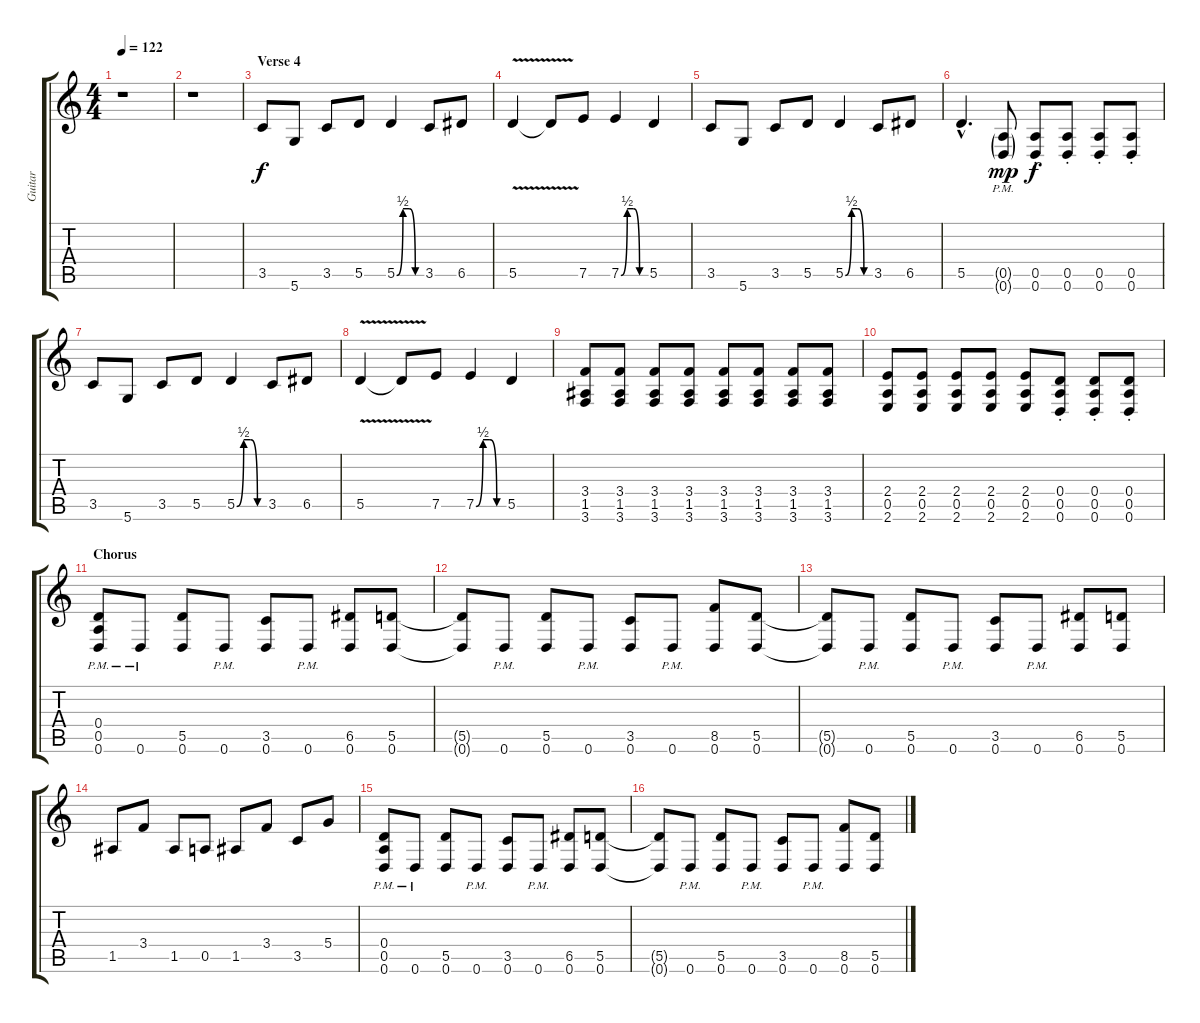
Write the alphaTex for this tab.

\track ("Guitar" "Guitar") {instrument distortionguitar}
\staff {score tabs}
\tuning (E4 B3 G3 D3 A2 D2) {hide}
\ts (4 4)
\tempo 122
\clef g2
\ks c
r.1{dy f} |
r.1 |
\section ("" "Verse 4")
3.5.8 5.6.8 3.5.8 5.5.8 5.5{be (custom 0 0 15 2 30 2 45 0 60 0)}.4 3.5.8 6.5.8 |
5.5{v}.4 5.5{t}.8 7.5.8 7.5{be (custom 0 0 15 2 30 2 45 0 60 0)}.4 5.5.4 |
3.5.8 5.6.8 3.5.8 5.5.8 5.5{be (custom 0 0 15 2 30 2 45 0 60 0)}.4 3.5.8 6.5.8 |
5.5{hac}.4{d} (0.5{g pm} 0.6{g pm}).8{dy mp} (0.5{st} 0.6{st}).8{dy f} (0.5{st} 0.6{st}).8 (0.5{st} 0.6{st}).8 (0.5{st} 0.6{st}).8 |
3.5.8 5.6.8 3.5.8 5.5.8 5.5{be (custom 0 0 15 2 30 2 45 0 60 0)}.4 3.5.8 6.5.8 |
5.5{v}.4 5.5{t}.8 7.5.8 7.5{be (custom 0 0 15 2 30 2 45 0 60 0)}.4 5.5.4 |
(3.4 1.5 3.6).8 (3.4 1.5 3.6).8 (3.4 1.5 3.6).8 (3.4 1.5 3.6).8 (3.4 1.5 3.6).8 (3.4 1.5 3.6).8 (3.4 1.5 3.6).8 (3.4 1.5 3.6).8 |
(2.4 0.5 2.6).8 (2.4 0.5 2.6).8 (2.4 0.5 2.6).8 (2.4 0.5 2.6).8 (2.4 0.5 2.6).8 (0.4{st} 0.5{st} 0.6{st}).8 (0.4{st} 0.5{st} 0.6{st}).8 (0.4{st} 0.5{st} 0.6{st}).8 |
\section ("" "Chorus")
(0.4{pm} 0.5{pm} 0.6{pm}).8 0.6{pm}.8 (5.5 0.6).8 0.6{pm}.8 (3.5 0.6).8 0.6{pm}.8 (6.5 0.6).8 (5.5 0.6).8 |
(5.5{t} 0.6{t}).8 0.6{pm}.8 (5.5 0.6).8 0.6{pm}.8 (3.5 0.6).8 0.6{pm}.8 (8.5 0.6).8 (5.5 0.6).8 |
(5.5{t} 0.6{t}).8 0.6{pm}.8 (5.5 0.6).8 0.6{pm}.8 (3.5 0.6).8 0.6{pm}.8 (6.5 0.6).8 (5.5 0.6).8 |
1.5.8 3.4.8 1.5.8 0.5.8 1.5.8 3.4.8 3.5.8 5.4.8 |
(0.4{pm} 0.5{pm} 0.6{pm}).8 0.6{pm}.8 (5.5 0.6).8 0.6{pm}.8 (3.5 0.6).8 0.6{pm}.8 (6.5 0.6).8 (5.5 0.6).8 |
(5.5{t} 0.6{t}).8 0.6{pm}.8 (5.5 0.6).8 0.6{pm}.8 (3.5 0.6).8 0.6{pm}.8 (8.5 0.6).8 (5.5 0.6).8
